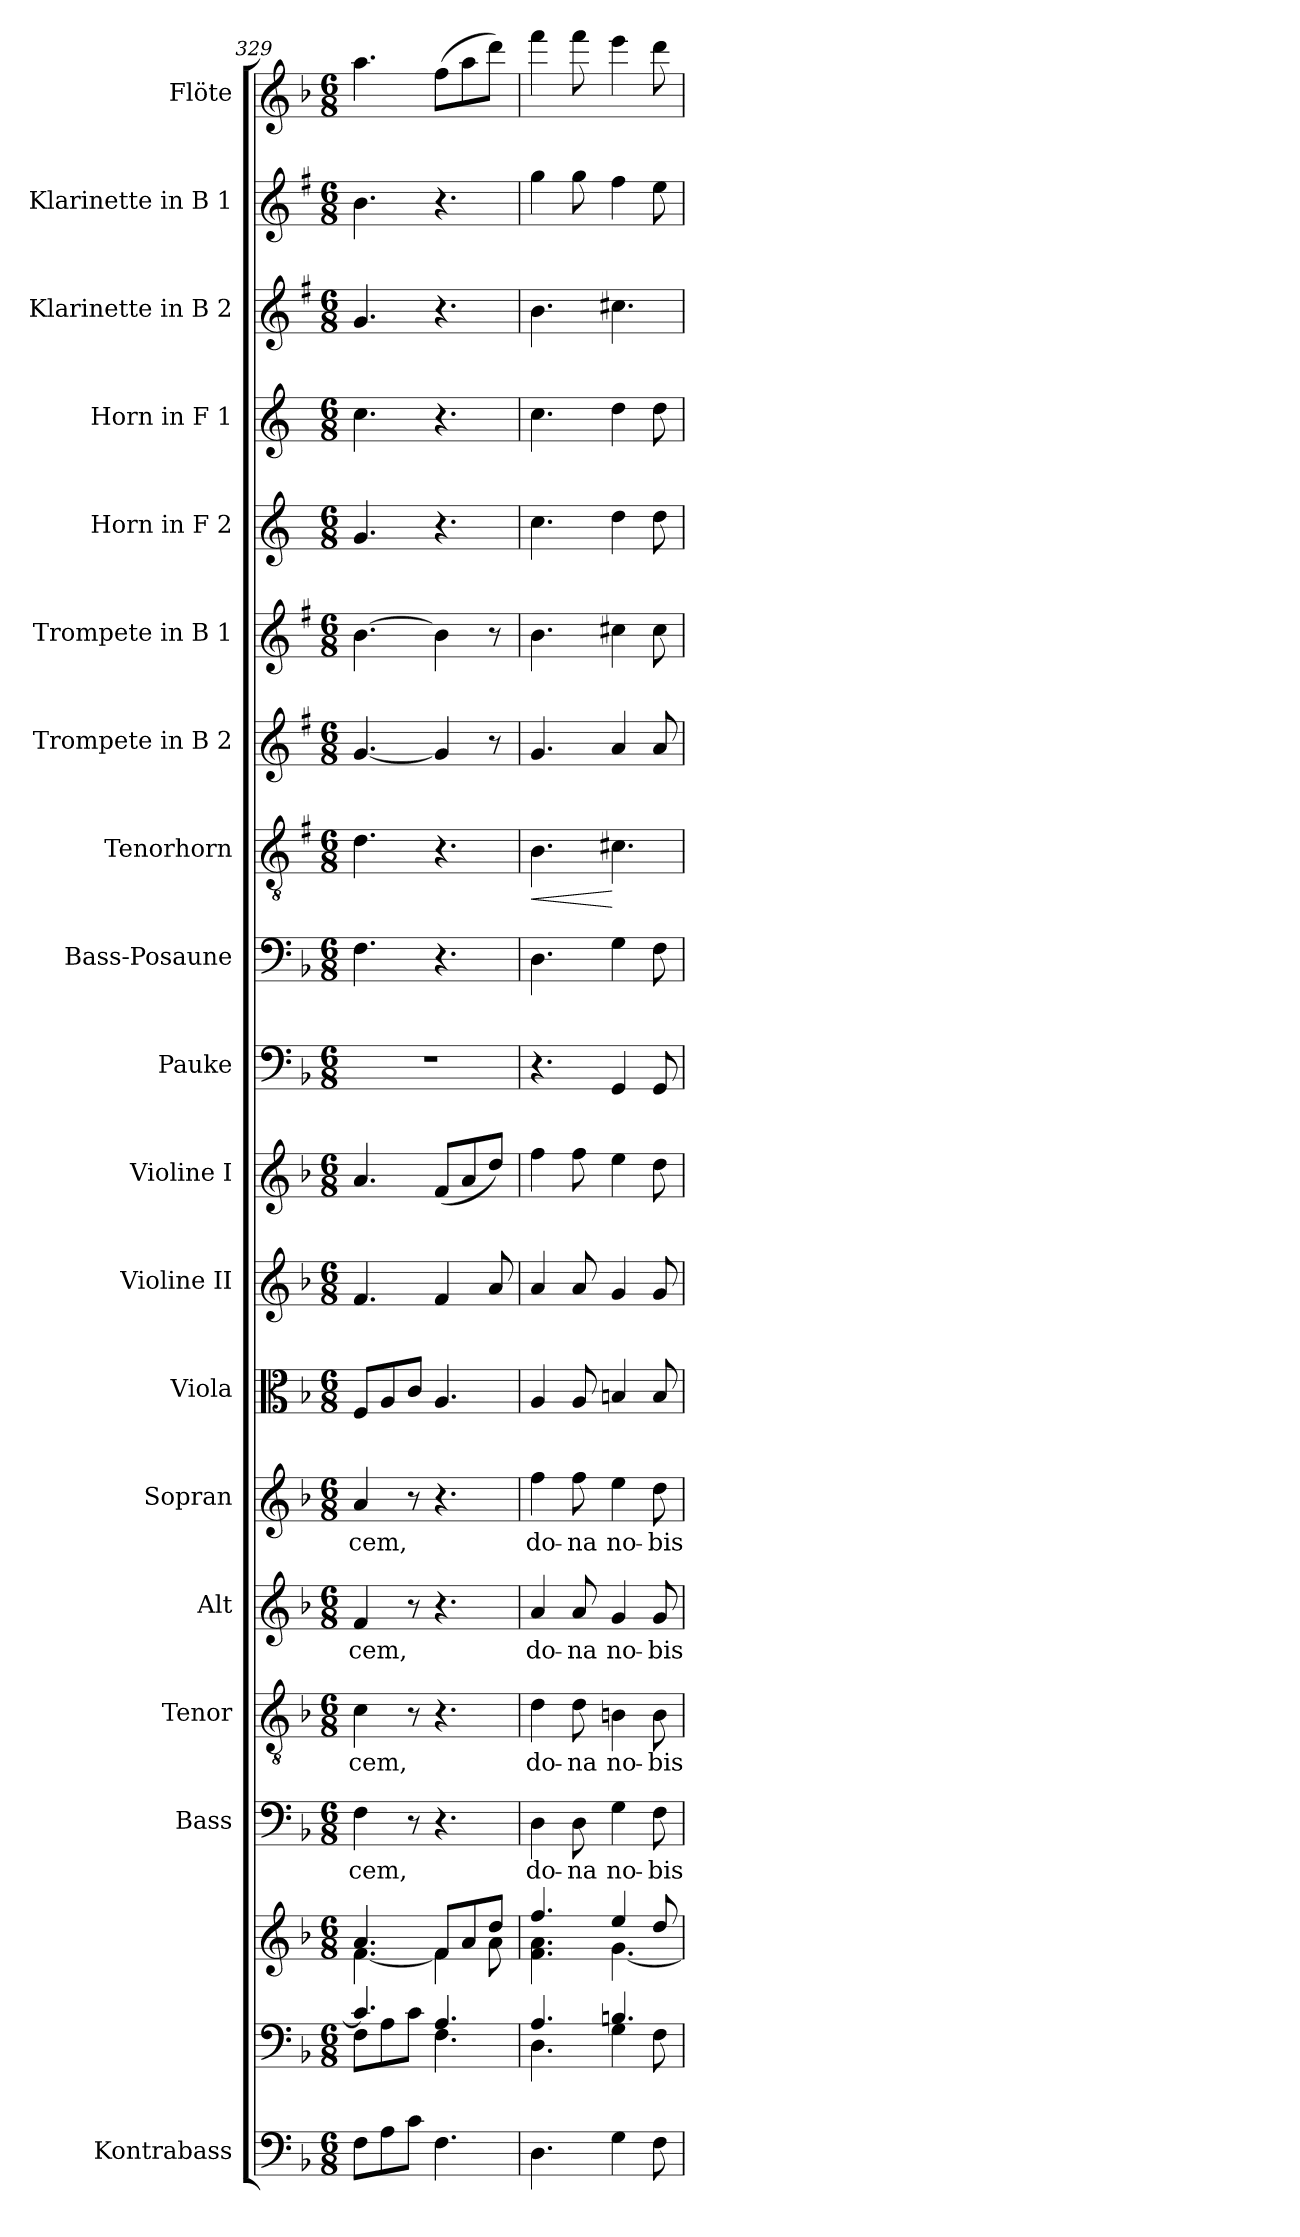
**kern	**kern	**kern	**kern	**text	**kern	**text	**kern	**text	**kern	**text	**kern	**kern	**kern	**kern	**kern	**kern	**dynam	**kern	**kern	**kern	**kern	**kern	**kern	**kern
*part19	*part18	*part18	*part17	*part17	*part16	*part16	*part15	*part15	*part14	*part14	*part13	*part12	*part11	*part10	*part9	*part8	*part8	*part7	*part6	*part5	*part4	*part3	*part2	*part1
*staff20	*staff19	*staff18	*staff17	*staff17	*staff16	*staff16	*staff15	*staff15	*staff14	*staff14	*staff13	*staff12	*staff11	*staff10	*staff9	*staff8	*staff8	*staff7	*staff6	*staff5	*staff4	*staff3	*staff2	*staff1
*I"Kontrabass	*	*	*I"Bass	*	*I"Tenor	*	*I"Alt	*	*I"Sopran	*	*I"Viola	*I"Violine II	*I"Violine I	*I"Pauke	*I"Bass-Posaune	*I"Tenorhorn	*	*I"Trompete in B 2	*I"Trompete in B 1	*I"Horn in F 2	*I"Horn in F 1	*I"Klarinette in B 2	*I"Klarinette in B 1	*I"Flöte
*I'Kb.	*	*	*I'B	*	*I'T	*	*I'A	*	*I'S	*	*I'Vla.	*I'Vl. II	*I'Vl. I	*I'Pk.	*I'B. Pos.	*I'T	*	*	*	*I'Hrn. 2	*I'Hrn. 1	*	*	*I'Fl.
*clefF4	*clefF4	*clefG2	*clefF4	*	*clefGv2	*	*clefG2	*	*clefG2	*	*clefC3	*clefG2	*clefG2	*clefF4	*clefF4	*clefGv2	*	*clefG2	*clefG2	*clefG2	*clefG2	*clefG2	*clefG2	*clefG2
*ITrd7c12	*	*	*	*	*	*	*	*	*	*	*	*	*	*	*	*ITrd1c2	*	*ITrd1c2	*ITrd1c2	*ITrd4c7	*ITrd4c7	*ITrd1c2	*ITrd1c2	*
*k[b-]	*k[b-]	*k[b-]	*k[b-]	*	*k[b-]	*	*k[b-]	*	*k[b-]	*	*k[b-]	*k[b-]	*k[b-]	*k[b-]	*k[b-]	*k[b-]	*	*k[b-]	*k[b-]	*k[b-]	*k[b-]	*k[b-]	*k[b-]	*k[b-]
*F:	*F:	*F:	*F:	*	*F:	*	*F:	*	*F:	*	*F:	*F:	*F:	*F:	*F:	*F:	*	*F:	*F:	*F:	*F:	*F:	*F:	*F:
*M6/8	*M6/8	*M6/8	*M6/8	*	*M6/8	*	*M6/8	*	*M6/8	*	*M6/8	*M6/8	*M6/8	*M6/8	*M6/8	*M6/8	*	*M6/8	*M6/8	*M6/8	*M6/8	*M6/8	*M6/8	*M6/8
=329	=329	=329	=329	=329	=329	=329	=329	=329	=329	=329	=329	=329	=329	=329	=329	=329	=329	=329	=329	=329	=329	=329	=329	=329
*	*^	*^	*	*	*	*	*	*	*	*	*	*	*	*	*	*	*	*	*	*	*	*	*	*
!	!	!	!	!	!	!LO:LY:b	!	!LO:LY:b	!	!LO:LY:b	!	!LO:LY:b	!	!	!	!	!	!	!	!	!	!	!	!	!	!
8FF\L	4.c/]	8F\L	4.a/	[<4.f\	4F\	-cem,	4c\	-cem,	4f/	-cem,	4a/	-cem,	8F/L	4.f/	4.a/	2.r	4.F\	4.c\	.	[4.f/	[4.a\	4.c/	4.f\	4.f/	4.a\	4.aa\
8AA\	.	8A\	.	.	.	.	.	.	.	.	.	.	8A/	.	.	.	.	.	.	.	.	.	.	.	.	.
8C\J	.	8c\J	.	.	8r	.	8r	.	8r	.	8r	.	8c/J	.	.	.	.	.	.	.	.	.	.	.	.	.
4.FF\	4.A/	4.F\	8f/L	4f\]	4.r	.	4.r	.	4.r	.	4.r	.	4.A/	4f/	(<8f/L	.	4.r	4.r	.	4f/]	4a\]	4.r	4.r	4.r	4.r	(>8ff\L
.	.	.	8a/	.	.	.	.	.	.	.	.	.	.	.	8a/	.	.	.	.	.	.	.	.	.	.	8aa\
.	.	.	8dd/J	8a\	.	.	.	.	.	.	.	.	.	8a/	8dd/J)	.	.	.	.	8r	8r	.	.	.	.	8ddd\J)
=330	=330	=330	=330	=330	=330	=330	=330	=330	=330	=330	=330	=330	=330	=330	=330	=330	=330	=330	=330	=330	=330	=330	=330	=330	=330	=330
!	!	!	!	!	!	!LO:LY:b	!	!LO:LY:b	!	!LO:LY:b	!	!LO:LY:b	!	!	!	!	!	!	!LO:HP:b	!	!	!	!	!	!	!
4.DD\	4.A/	4.D\	4.ff/	4.f\ 4.a\	4D\	do-	4d\	do-	4a/	do-	4ff\	do-	4A/	4a/	4ff\	4.r	4.D\	4.A\	<	4.f/	4.a\	4.f\	4.f\	4.a\	4ff\	4fff\
!	!	!	!	!	!	!LO:LY:b	!	!LO:LY:b	!	!LO:LY:b	!	!LO:LY:b	!	!	!	!	!	!	!	!	!	!	!	!	!	!
.	.	.	.	.	8D\	-na	8d\	-na	8a/	-na	8ff\	-na	8A/	8a/	8ff\	.	.	.	.	.	.	.	.	.	8ff\	8fff\
!	!	!	!	!	!	!LO:LY:b	!	!LO:LY:b	!	!LO:LY:b	!	!LO:LY:b	!	!	!	!	!	!	!	!	!	!	!	!	!	!
4GG\	4.Bn/	4G\	4ee/	[<4.g\	4G\	no-	4Bn\	no-	4g/	no-	4ee\	no-	4Bn/	4g/	4ee\	4GG/	4G\	4.Bn\	[	4g/	4bn\	4g\	4g\	4.bn\	4ee\	4eee\
!	!	!	!	!	!	!LO:LY:b	!	!LO:LY:b	!	!LO:LY:b	!	!LO:LY:b	!	!	!	!	!	!	!	!	!	!	!	!	!	!
8FF\	.	8F\	8dd/	.	8F\	-bis	8B\	-bis	8g/	-bis	8dd\	-bis	8B/	8g/	8dd\	8GG/	8F\	.	.	8g/	8b\	8g\	8g\	.	8dd\	8ddd\
*	*v	*v	*	*	*	*	*	*	*	*	*	*	*	*	*	*	*	*	*	*	*	*	*	*	*	*
*	*	*v	*v	*	*	*	*	*	*	*	*	*	*	*	*	*	*	*	*	*	*	*	*	*	*
=	=	=	=	=	=	=	=	=	=	=	=	=	=	=	=	=	=	=	=	=	=	=	=	=
*-	*-	*-	*-	*-	*-	*-	*-	*-	*-	*-	*-	*-	*-	*-	*-	*-	*-	*-	*-	*-	*-	*-	*-	*-
